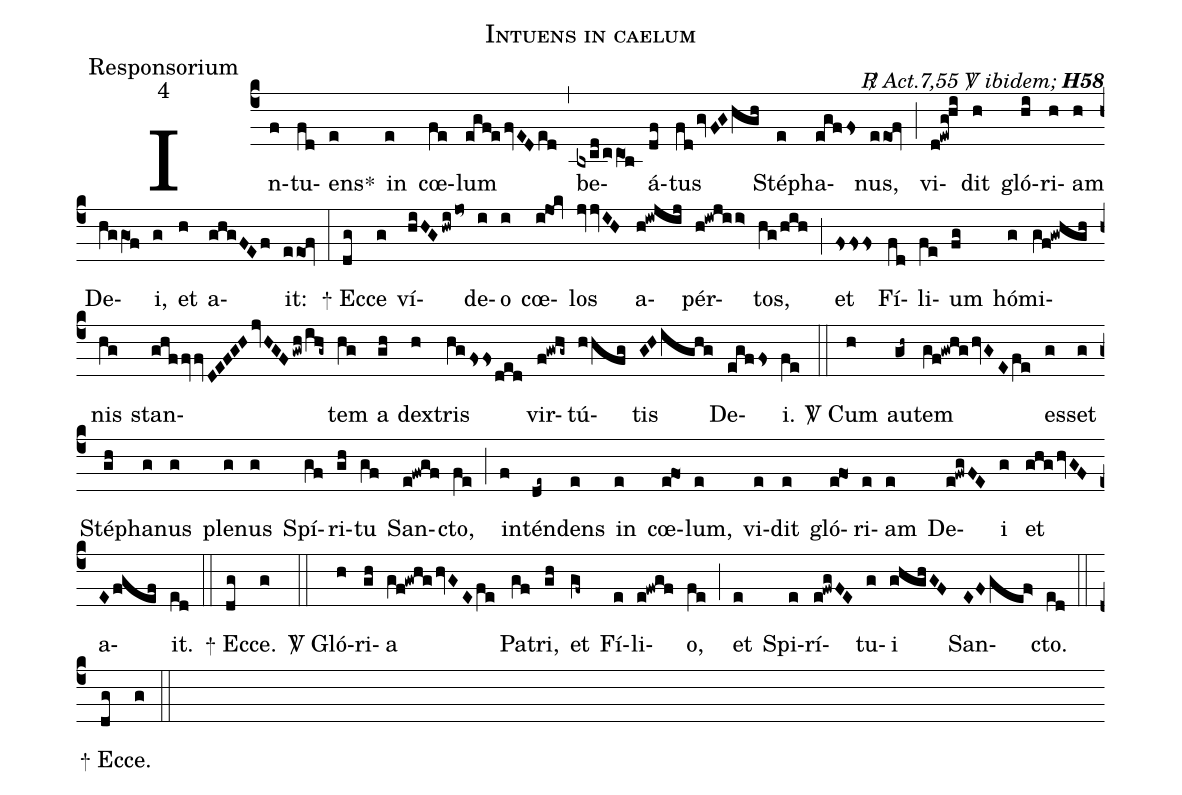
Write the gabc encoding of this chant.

name:Intuens in caelum;
office-part:Responsorium;
mode:4;
commentary:{\itshape\mdseries \Rbar\ Act.7,55  \Vbar\ ibidem;\/} {\bfseries H58};
%%
(c4) In(f)tu(fd)ens<sp>*</sp>(e) in(e) cœ(fe)lum(egf!efvEDed) (,)
be(bxcd/ccO1b)á(df)tus(fdgvFGhgh) Sté(e)pha(egfFs)nus,(eeo1!fv) (;)
vi(d!ewg!hi)dit(h) gló(hi)ri(h)am(h) De(hggO1f)i,(g) et(h) a(ghgFEf)it:(eeo1!fv) (:)
<sp>+</sp> Ec(dg)ce(g) ví(hiHGhwijo~)de(i)o(i) cœ(i!jo1!kv)los(jvvIH) a(h!iwjij)pér(h!iwjii>)tos,(hg/hih) (;)
et(Fsss) Fí(fd)li(fe)um(fg) hó(g)mi(gf!gwhgh)nis(hg) stan(ghffvvDEFGHjvHGFgwh/ihg~)tem(hg) a(gh) dex(h)tris(hgFssded) vir(f!gwhg~)tú(hhfg)tis(GHighg) De(egfFs)i.(fe) (::)
<sp>V/</sp> Cum(h) au(gh~)tem(gf!gwhghvGEfe) es(g)set(g) Sté(gh)pha(g)nus(g) ple(g)nus(g) Spí(gf)ri(gh)tu(gf) San(e!fwgf)cto,(fe) (;)
in(f)tén(de~)dens(e) in(e) cœ(e!fo1)lum,(e) vi(e)dit(e) gló(e!fo1)ri(e)am(e) De(e!fwgFE)i(g) et(ghghvGF) a(Efgef)it.(ed) (::)
<sp>+</sp> Ec(dg)ce.(g) (::)
<sp>V/</sp> Gló(h)ri(gh)a(gf!gwhghvGEfe) Pa(gf)tri,(gh) et(gf~) Fí(e)li(e!fwgf)o,(fe) (;)
et(e) Spi(e)rí(e@fwgFE)tu(g)i(ghghGF) San(E/0Fgef>)cto.(ed) (::)
<sp>+</sp> Ec(dg)ce.(g) (::)
